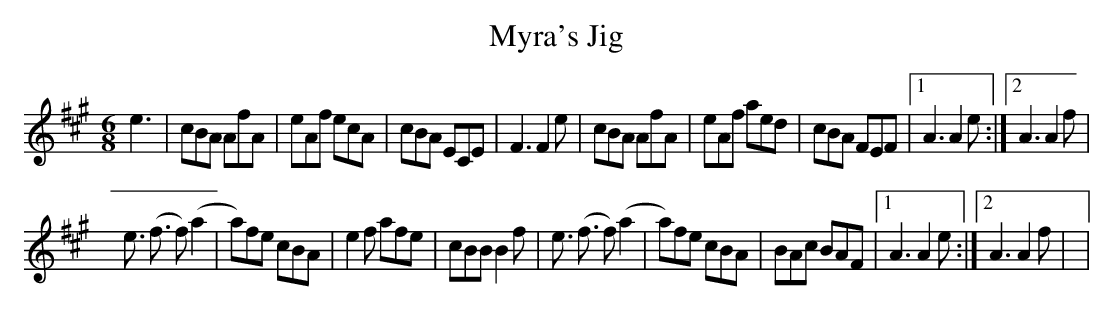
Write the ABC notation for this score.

X:1
T:Myra's Jig
M:6/8
L:1/8
K:A
e3|cBA AfA|eAf ecA|cBA ECE|F3 F2 e|\
cBA AfA|eAf aed|cBA FEF|1 A3 A2 e :|2 A3 A2 f |
L:1/16
e3 (f3 f2) (a4|a2)f2e2 c2B2A2|\
L:1/8
e2 f afe|cBB B2 f|\
L:1/16
e3 (f3 f2) (a4|a2)f2e2 c2B2A2|\
L:1/8
BAc BAF|1 A3 A2 e :|2 A3 A2 f |>|
